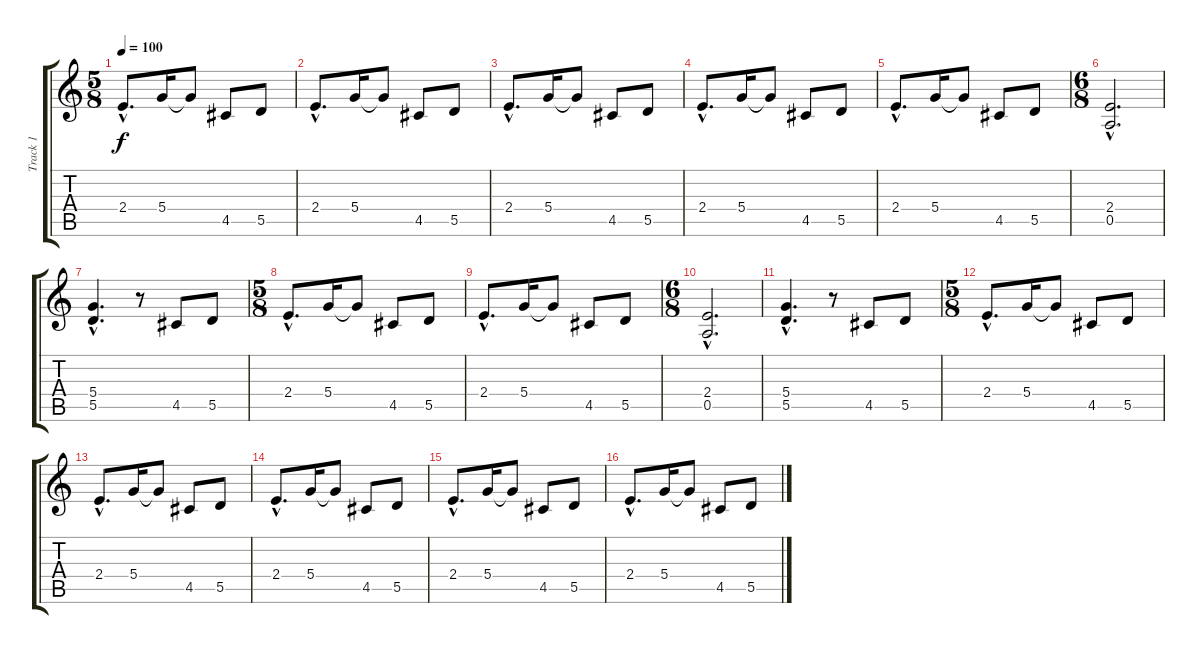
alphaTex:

\track ("Track 1" "Track 1") {instrument overdrivenguitar}
\staff {score tabs}
\tuning (E4 B3 G3 D3 A2 E2) {hide}
\ts (5 8)
\tempo 100
\clef g2
\ks c
2.4{hac}.8{d dy f} 5.4.16 5.4{t}.8 4.5.8 5.5.8 |
2.4{hac}.8{d} 5.4.16 5.4{t}.8 4.5.8 5.5.8 |
2.4{hac}.8{d} 5.4.16 5.4{t}.8 4.5.8 5.5.8 |
2.4{hac}.8{d} 5.4.16 5.4{t}.8 4.5.8 5.5.8 |
2.4{hac}.8{d} 5.4.16 5.4{t}.8 4.5.8 5.5.8 |
\ts (6 8)
(2.4{hac} 0.5{hac}).2{d} |
(5.4{hac} 5.5{hac}).4{d} r.8 4.5.8 5.5.8 |
\ts (5 8)
2.4{hac}.8{d} 5.4.16 5.4{t}.8 4.5.8 5.5.8 |
2.4{hac}.8{d} 5.4.16 5.4{t}.8 4.5.8 5.5.8 |
\ts (6 8)
(2.4{hac} 0.5{hac}).2{d} |
(5.4{hac} 5.5{hac}).4{d} r.8 4.5.8 5.5.8 |
\ts (5 8)
2.4{hac}.8{d} 5.4.16 5.4{t}.8 4.5.8 5.5.8 |
2.4{hac}.8{d} 5.4.16 5.4{t}.8 4.5.8 5.5.8 |
2.4{hac}.8{d} 5.4.16 5.4{t}.8 4.5.8 5.5.8 |
2.4{hac}.8{d} 5.4.16 5.4{t}.8 4.5.8 5.5.8 |
2.4{hac}.8{d} 5.4.16 5.4{t}.8 4.5.8 5.5.8
